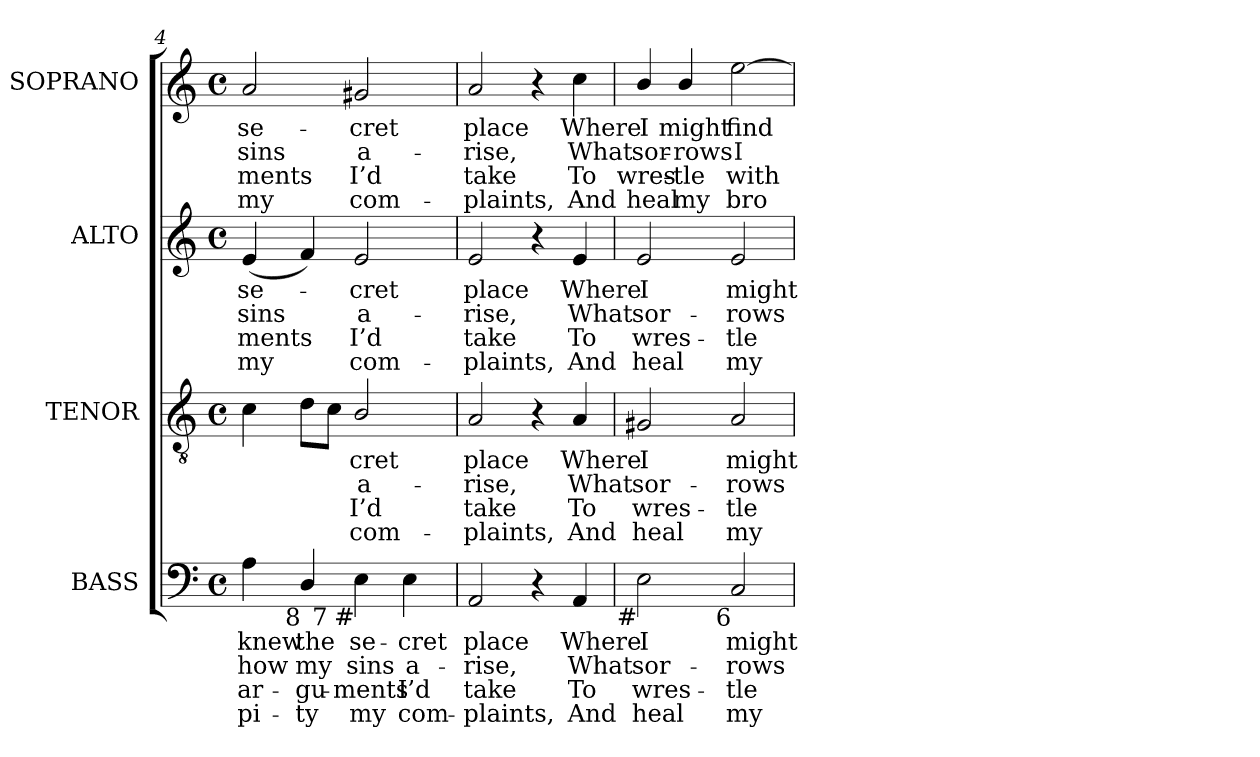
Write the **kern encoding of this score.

**kern	**text	**text	**text	**text	**kern	**text	**text	**text	**text	**kern	**text	**text	**text	**text	**kern	**text	**text	**text	**text
*part4	*part4	*part4	*part4	*part4	*part3	*part3	*part3	*part3	*part3	*part2	*part2	*part2	*part2	*part2	*part1	*part1	*part1	*part1	*part1
*staff4	*staff4	*staff4	*staff4	*staff4	*staff3	*staff3	*staff3	*staff3	*staff3	*staff2	*staff2	*staff2	*staff2	*staff2	*staff1	*staff1	*staff1	*staff1	*staff1
*I"BASS	*	*	*	*	*I"TENOR	*	*	*	*	*I"ALTO	*	*	*	*	*I"SOPRANO	*	*	*	*
*I'B.	*	*	*	*	*I'T.	*	*	*	*	*I'A.	*	*	*	*	*I'S.	*	*	*	*
*clefF4	*	*	*	*	*clefGv2	*	*	*	*	*clefG2	*	*	*	*	*clefG2	*	*	*	*
*	*	*	*	*	*ITrd7c12	*	*	*	*	*	*	*	*	*	*	*	*	*	*
*k[]	*	*	*	*	*k[]	*	*	*	*	*k[]	*	*	*	*	*k[]	*	*	*	*
*C:	*	*	*	*	*C:	*	*	*	*	*C:	*	*	*	*	*C:	*	*	*	*
*M4/4	*	*	*	*	*M4/4	*	*	*	*	*M4/4	*	*	*	*	*M4/4	*	*	*	*
*met(c)	*	*	*	*	*met(c)	*	*	*	*	*met(c)	*	*	*	*	*met(c)	*	*	*	*
=4	=4	=4	=4	=4	=4	=4	=4	=4	=4	=4	=4	=4	=4	=4	=4	=4	=4	=4	=4
!	!LO:LY:b:color=#000000	!LO:LY:b:color=#000000	!LO:LY:b:color=#000000	!LO:LY:b:color=#000000	!	!	!	!	!	!	!	!	!	!	!	!	!	!	!
!	!	!	!	!	!	!	!	!	!	!	!LO:LY:b:color=#000000	!LO:LY:b:color=#000000	!LO:LY:b:color=#000000	!LO:LY:b:color=#000000	!	!	!	!	!
!	!	!	!	!	!	!	!	!	!	!	!	!	!	!	!	!LO:LY:b:color=#000000	!LO:LY:b:color=#000000	!LO:LY:b:color=#000000	!LO:LY:b:color=#000000
*^	*	*	*	*	*	*	*	*	*	*	*	*	*	*	*	*	*	*	*
4Ai\	4.ryy	knew	how	ar-	-pi-	4Ci\	.	.	.	.	(4ei/	se-	sins	ments	my	2ai/	se-	sins	ments	my
!LO:TX:b:rj:t=8	!	!	!	!	!	!	!	!	!	!	!	!	!	!	!	!	!	!	!	!
!	!	!LO:LY:b:color=#000000	!LO:LY:b:color=#000000	!LO:LY:b:color=#000000	!LO:LY:b:color=#000000	!	!	!	!	!	!	!	!	!	!	!	!	!	!	!
4Di/	.	the	my	-gu-	-ty	8Di\L	.	.	.	.	4fi/)	.	.	.	.	.	.	.	.	.
!	!LO:TX:b:rj:t=7	!	!	!	!	!	!	!	!	!	!	!	!	!	!	!	!	!	!	!
.	2ryy	.	.	.	.	8Ci\J	.	.	.	.	.	.	.	.	.	.	.	.	.	.
!	!	!LO:LY:b:color=#000000	!LO:LY:b:color=#000000	!LO:LY:b:color=#000000	!LO:LY:b:color=#000000	!	!	!	!	!	!	!	!	!	!	!	!	!	!	!
!	!	!	!	!	!	!	!LO:LY:b:color=#000000	!LO:LY:b:color=#000000	!LO:LY:b:color=#000000	!LO:LY:b:color=#000000	!	!	!	!	!	!	!	!	!	!
!	!	!	!	!	!	!	!	!	!	!	!	!LO:LY:b:color=#000000	!LO:LY:b:color=#000000	!LO:LY:b:color=#000000	!LO:LY:b:color=#000000	!	!	!	!	!
!LO:TX:b:rj:t=#	!	!	!	!	!	!	!	!	!	!	!	!	!	!	!	!	!	!	!	!
!	!	!	!	!	!	!	!	!	!	!	!	!	!	!	!	!	!LO:LY:b:color=#000000	!LO:LY:b:color=#000000	!LO:LY:b:color=#000000	!LO:LY:b:color=#000000
4Ei\	.	se-	sins	ments	my	2BBi/	-cret	a-	I’d	com-	2ei/	-cret	a-	I’d	com-	2g#Xi/	-cret	a-	I’d	com-
!	!	!LO:LY:b:color=#000000	!LO:LY:b:color=#000000	!LO:LY:b:color=#000000	!LO:LY:b:color=#000000	!	!	!	!	!	!	!	!	!	!	!	!	!	!	!
4Ei\	.	-cret	a-	I’d	com-	.	.	.	.	.	.	.	.	.	.	.	.	.	.	.
.	8ryy	.	.	.	.	.	.	.	.	.	.	.	.	.	.	.	.	.	.	.
*v	*v	*	*	*	*	*	*	*	*	*	*	*	*	*	*	*	*	*	*	*
=5	=5	=5	=5	=5	=5	=5	=5	=5	=5	=5	=5	=5	=5	=5	=5	=5	=5	=5	=5
*^	*	*	*	*	*	*	*	*	*	*	*	*	*	*	*	*	*	*	*
!	!	!LO:LY:b:color=#000000	!LO:LY:b:color=#000000	!LO:LY:b:color=#000000	!LO:LY:b:color=#000000	!	!	!	!	!	!	!	!	!	!	!	!	!	!	!
*v	*v	*	*	*	*	*	*	*	*	*	*	*	*	*	*	*	*	*	*	*
*^	*	*	*	*	*	*	*	*	*	*	*	*	*	*	*	*	*	*	*
!	!	!	!	!	!	!	!LO:LY:b:color=#000000	!LO:LY:b:color=#000000	!LO:LY:b:color=#000000	!LO:LY:b:color=#000000	!	!	!	!	!	!	!	!	!	!
*v	*v	*	*	*	*	*	*	*	*	*	*	*	*	*	*	*	*	*	*	*
*^	*	*	*	*	*	*	*	*	*	*	*	*	*	*	*	*	*	*	*
!	!	!	!	!	!	!	!	!	!	!	!	!LO:LY:b:color=#000000	!LO:LY:b:color=#000000	!LO:LY:b:color=#000000	!LO:LY:b:color=#000000	!	!	!	!	!
*v	*v	*	*	*	*	*	*	*	*	*	*	*	*	*	*	*	*	*	*	*
*^	*	*	*	*	*	*	*	*	*	*	*	*	*	*	*	*	*	*	*
!	!	!	!	!	!	!	!	!	!	!	!	!	!	!	!	!	!LO:LY:b:color=#000000	!LO:LY:b:color=#000000	!LO:LY:b:color=#000000	!LO:LY:b:color=#000000
*v	*v	*	*	*	*	*	*	*	*	*	*	*	*	*	*	*	*	*	*	*
2AAi/	place	-rise,	-take	plaints,	2AAi/	place	-rise,	-take	plaints,	2ei/	place	-rise,	-take	plaints,	2ai/	place	-rise,	-take	plaints,
4r	.	.	.	.	4r	.	.	.	.	4r	.	.	.	.	4r	.	.	.	.
!	!LO:LY:b:color=#000000	!LO:LY:b:color=#000000	!LO:LY:b:color=#000000	!LO:LY:b:color=#000000	!	!	!	!	!	!	!	!	!	!	!	!	!	!	!
!	!	!	!	!	!	!LO:LY:b:color=#000000	!LO:LY:b:color=#000000	!LO:LY:b:color=#000000	!LO:LY:b:color=#000000	!	!	!	!	!	!	!	!	!	!
!	!	!	!	!	!	!	!	!	!	!	!LO:LY:b:color=#000000	!LO:LY:b:color=#000000	!LO:LY:b:color=#000000	!LO:LY:b:color=#000000	!	!	!	!	!
!	!	!	!	!	!	!	!	!	!	!	!	!	!	!	!	!LO:LY:b:color=#000000	!LO:LY:b:color=#000000	!LO:LY:b:color=#000000	!LO:LY:b:color=#000000
4AAi/	Where	What	To	And	4AAi/	Where	What	To	And	4ei/	Where	What	To	And	4cci\	Where	What	To	And
=6	=6	=6	=6	=6	=6	=6	=6	=6	=6	=6	=6	=6	=6	=6	=6	=6	=6	=6	=6
!	!LO:LY:b:color=#000000	!LO:LY:b:color=#000000	!LO:LY:b:color=#000000	!LO:LY:b:color=#000000	!	!	!	!	!	!	!	!	!	!	!	!	!	!	!
!	!	!	!	!	!	!LO:LY:b:color=#000000	!LO:LY:b:color=#000000	!LO:LY:b:color=#000000	!LO:LY:b:color=#000000	!	!	!	!	!	!	!	!	!	!
!	!	!	!	!	!	!	!	!	!	!	!LO:LY:b:color=#000000	!LO:LY:b:color=#000000	!LO:LY:b:color=#000000	!LO:LY:b:color=#000000	!	!	!	!	!
!LO:TX:b:rj:t=#	!	!	!	!	!	!	!	!	!	!	!	!	!	!	!	!	!	!	!
!	!	!	!	!	!	!	!	!	!	!	!	!	!	!	!	!LO:LY:b:color=#000000	!LO:LY:b:color=#000000	!LO:LY:b:color=#000000	!LO:LY:b:color=#000000
2Ei\	I	sor-	wres-	-heal	2GG#Xi/	I	sor-	wres-	-heal	2ei/	I	sor-	wres-	-heal	4bi/	I	sor-	wres-	-heal
!	!	!	!	!	!	!	!	!	!	!	!	!	!	!	!	!LO:LY:b:color=#000000	!LO:LY:b:color=#000000	!LO:LY:b:color=#000000	!LO:LY:b:color=#000000
.	.	.	.	.	.	.	.	.	.	.	.	.	.	.	4bi/	might	-rows	tle	my
!	!LO:LY:b:color=#000000	!LO:LY:b:color=#000000	!LO:LY:b:color=#000000	!LO:LY:b:color=#000000	!	!	!	!	!	!	!	!	!	!	!	!	!	!	!
!	!	!	!	!	!	!LO:LY:b:color=#000000	!LO:LY:b:color=#000000	!LO:LY:b:color=#000000	!LO:LY:b:color=#000000	!	!	!	!	!	!	!	!	!	!
!	!	!	!	!	!	!	!	!	!	!	!LO:LY:b:color=#000000	!LO:LY:b:color=#000000	!LO:LY:b:color=#000000	!LO:LY:b:color=#000000	!	!	!	!	!
!LO:TX:b:rj:t=6	!	!	!	!	!	!	!	!	!	!	!	!	!	!	!	!	!	!	!
!	!	!	!	!	!	!	!	!	!	!	!	!	!	!	!	!LO:LY:b:color=#000000	!LO:LY:b:color=#000000	!LO:LY:b:color=#000000	!LO:LY:b:color=#000000
2Ci/	might	-rows	tle	my	2AAi/	might	-rows	tle	my	2ei/	might	-rows	tle	my	[2eei\	find	I	with	bro-
=	=	=	=	=	=	=	=	=	=	=	=	=	=	=	=	=	=	=	=
*-	*-	*-	*-	*-	*-	*-	*-	*-	*-	*-	*-	*-	*-	*-	*-	*-	*-	*-	*-
